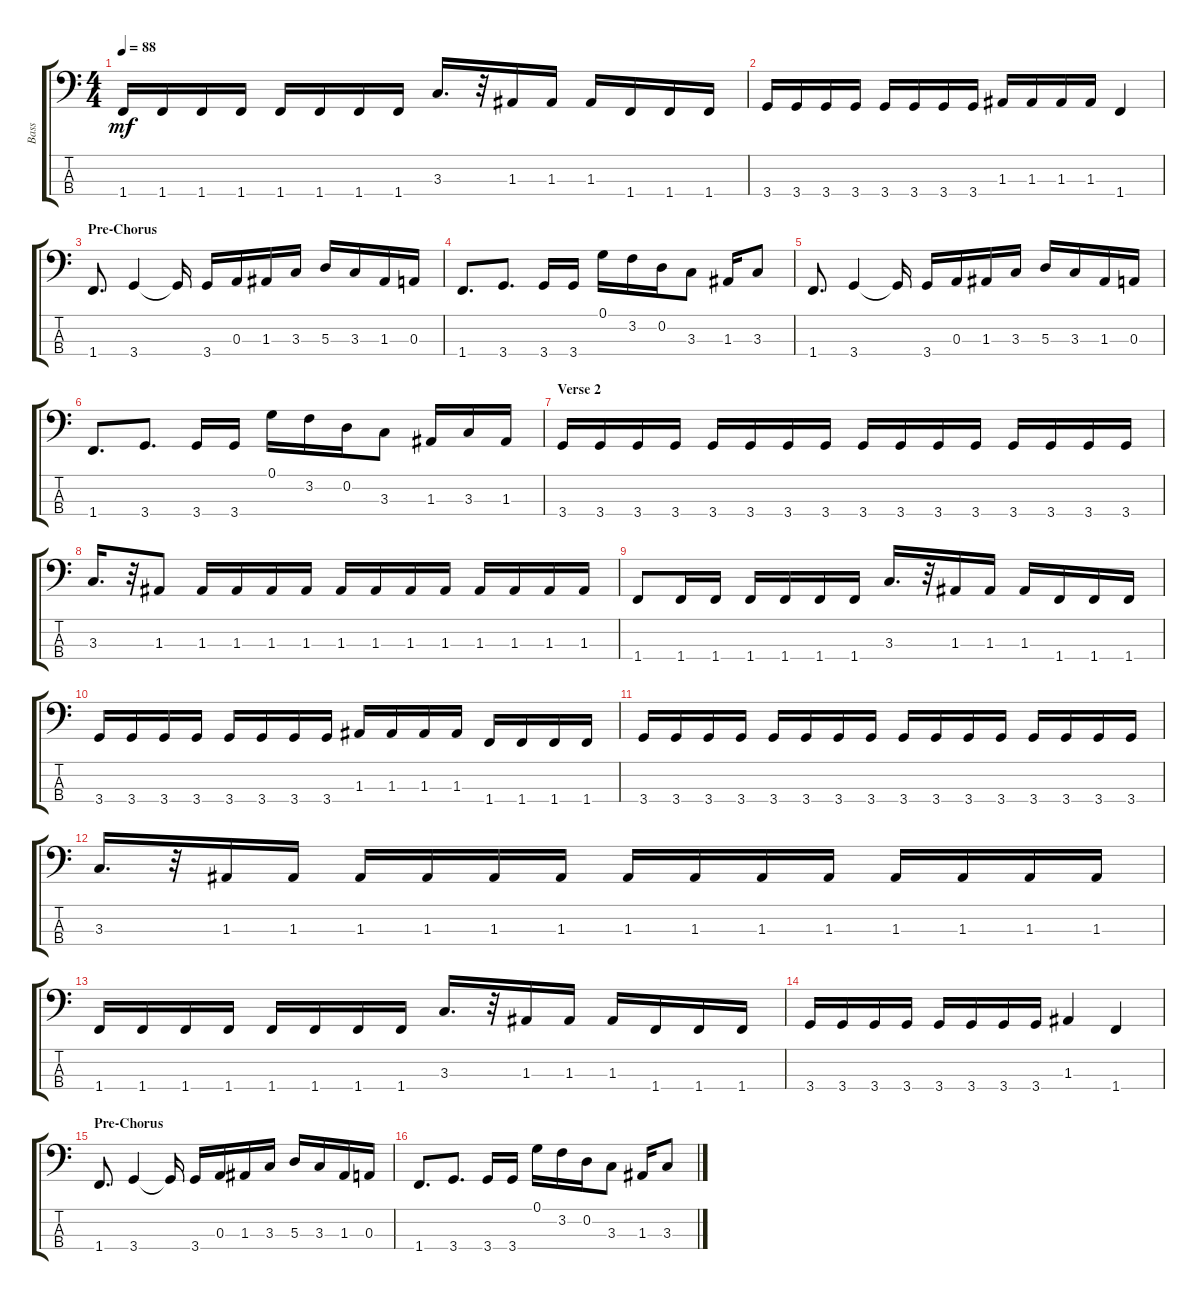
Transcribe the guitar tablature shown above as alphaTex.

\track ("Bass" "Bass") {instrument electricbassfinger}
\staff {score tabs}
\tuning (G2 D2 A1 E1) {hide}
\ts (4 4)
\tempo 88
\clef f4
\ks c
1.4.16{dy mf} 1.4.16 1.4.16 1.4.16 1.4.16 1.4.16 1.4.16 1.4.16 3.3.16{d} r.32 1.3.16 1.3.16 1.3.16 1.4.16 1.4.16 1.4.16 |
3.4.16 3.4.16 3.4.16 3.4.16 3.4.16 3.4.16 3.4.16 3.4.16 1.3.16 1.3.16 1.3.16 1.3.16 1.4.4 |
\section ("" "Pre-Chorus")
1.4.8{d} 3.4.4 3.4{t}.16 3.4.16 0.3.16 1.3.16 3.3.16 5.3.16 3.3.16 1.3.16 0.3.16 |
1.4.8{d} 3.4.8{d} 3.4.16 3.4.16 0.1.16 3.2.16 0.2.16 3.3.8 1.3.16 3.3.8 |
1.4.8{d} 3.4.4 3.4{t}.16 3.4.16 0.3.16 1.3.16 3.3.16 5.3.16 3.3.16 1.3.16 0.3.16 |
1.4.8{d} 3.4.8{d} 3.4.16 3.4.16 0.1.16 3.2.16 0.2.16 3.3.8 1.3.16 3.3.16 1.3.16 |
\section ("" "Verse 2")
3.4.16 3.4.16 3.4.16 3.4.16 3.4.16 3.4.16 3.4.16 3.4.16 3.4.16 3.4.16 3.4.16 3.4.16 3.4.16 3.4.16 3.4.16 3.4.16 |
3.3.16{d} r.32 1.3.8 1.3.16 1.3.16 1.3.16 1.3.16 1.3.16 1.3.16 1.3.16 1.3.16 1.3.16 1.3.16 1.3.16 1.3.16 |
1.4.8 1.4.16 1.4.16 1.4.16 1.4.16 1.4.16 1.4.16 3.3.16{d} r.32 1.3.16 1.3.16 1.3.16 1.4.16 1.4.16 1.4.16 |
3.4.16 3.4.16 3.4.16 3.4.16 3.4.16 3.4.16 3.4.16 3.4.16 1.3.16 1.3.16 1.3.16 1.3.16 1.4.16 1.4.16 1.4.16 1.4.16 |
3.4.16 3.4.16 3.4.16 3.4.16 3.4.16 3.4.16 3.4.16 3.4.16 3.4.16 3.4.16 3.4.16 3.4.16 3.4.16 3.4.16 3.4.16 3.4.16 |
3.3.16{d} r.32 1.3.16 1.3.16 1.3.16 1.3.16 1.3.16 1.3.16 1.3.16 1.3.16 1.3.16 1.3.16 1.3.16 1.3.16 1.3.16 1.3.16 |
1.4.16 1.4.16 1.4.16 1.4.16 1.4.16 1.4.16 1.4.16 1.4.16 3.3.16{d} r.32 1.3.16 1.3.16 1.3.16 1.4.16 1.4.16 1.4.16 |
3.4.16 3.4.16 3.4.16 3.4.16 3.4.16 3.4.16 3.4.16 3.4.16 1.3.4 1.4.4 |
\section ("" "Pre-Chorus")
1.4.8{d} 3.4.4 3.4{t}.16 3.4.16 0.3.16 1.3.16 3.3.16 5.3.16 3.3.16 1.3.16 0.3.16 |
1.4.8{d} 3.4.8{d} 3.4.16 3.4.16 0.1.16 3.2.16 0.2.16 3.3.8 1.3.16 3.3.8
